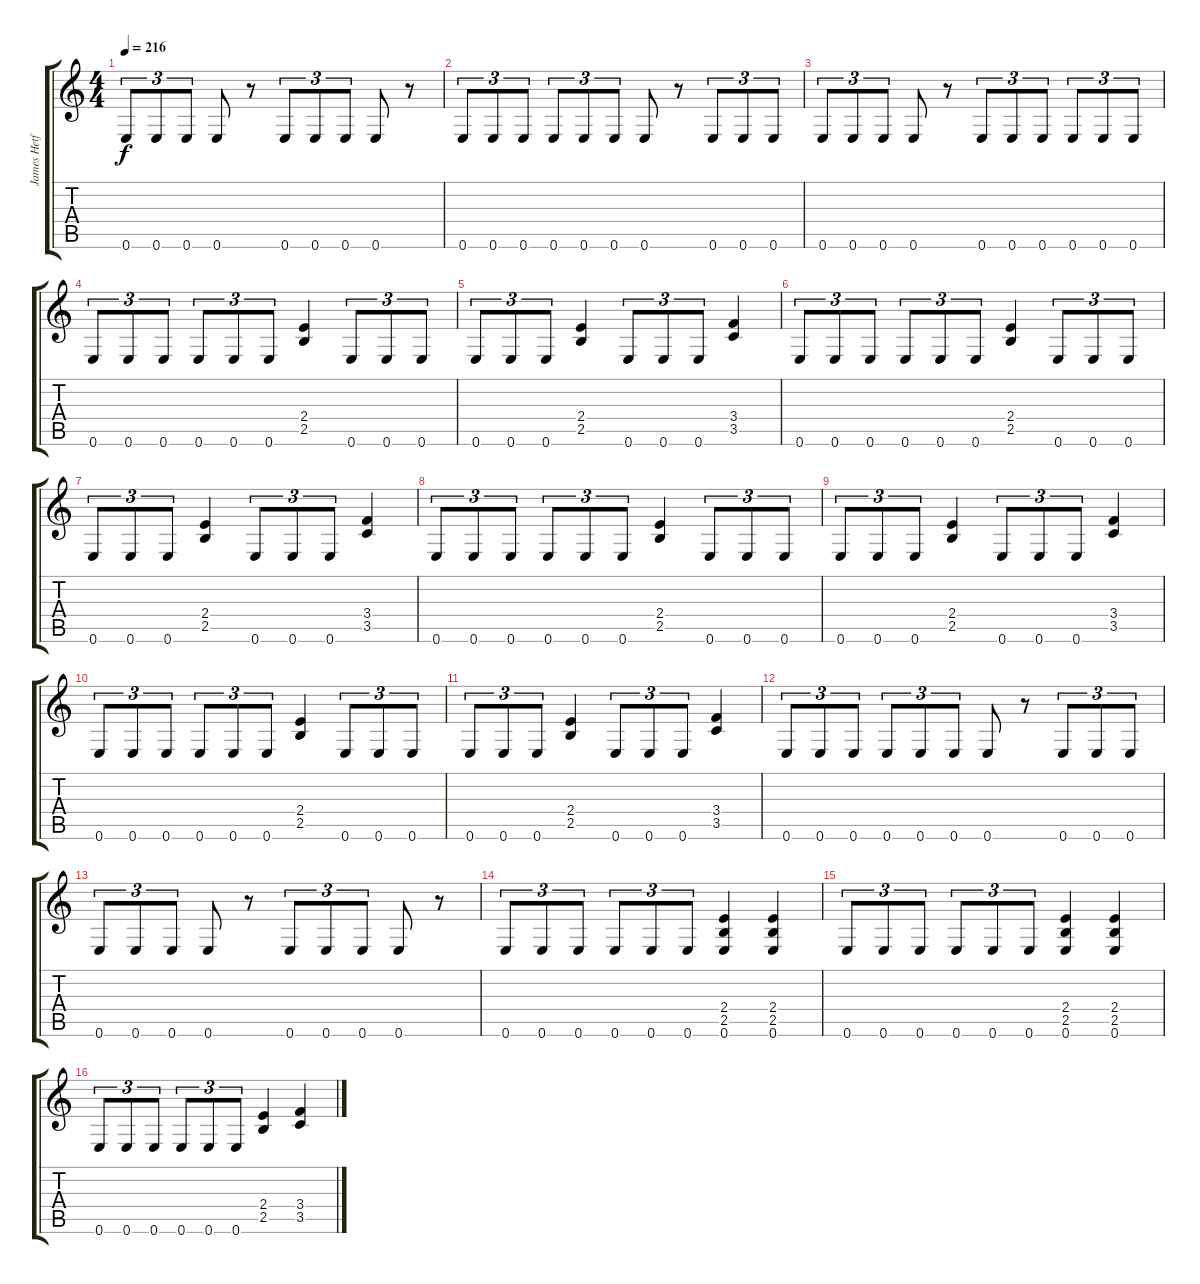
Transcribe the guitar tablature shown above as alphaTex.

\track ("James Hetfield" "James Hetf") {instrument acousticguitarsteel}
\staff {score tabs}
\tuning (E4 B3 G3 D3 A2 E2) {hide}
\ts (4 4)
\tempo 216
\clef g2
\ks c
0.6.8{tu (3 2) dy f} 0.6.8{tu (3 2)} 0.6.8{tu (3 2)} 0.6.8 r.8 0.6.8{tu (3 2)} 0.6.8{tu (3 2)} 0.6.8{tu (3 2)} 0.6.8 r.8 |
0.6.8{tu (3 2)} 0.6.8{tu (3 2)} 0.6.8{tu (3 2)} 0.6.8{tu (3 2)} 0.6.8{tu (3 2)} 0.6.8{tu (3 2)} 0.6.8 r.8 0.6.8{tu (3 2)} 0.6.8{tu (3 2)} 0.6.8{tu (3 2)} |
0.6.8{tu (3 2)} 0.6.8{tu (3 2)} 0.6.8{tu (3 2)} 0.6.8 r.8 0.6.8{tu (3 2)} 0.6.8{tu (3 2)} 0.6.8{tu (3 2)} 0.6.8{tu (3 2)} 0.6.8{tu (3 2)} 0.6.8{tu (3 2)} |
0.6.8{tu (3 2)} 0.6.8{tu (3 2)} 0.6.8{tu (3 2)} 0.6.8{tu (3 2)} 0.6.8{tu (3 2)} 0.6.8{tu (3 2)} (2.4 2.5).4 0.6.8{tu (3 2)} 0.6.8{tu (3 2)} 0.6.8{tu (3 2)} |
0.6.8{tu (3 2)} 0.6.8{tu (3 2)} 0.6.8{tu (3 2)} (2.4 2.5).4 0.6.8{tu (3 2)} 0.6.8{tu (3 2)} 0.6.8{tu (3 2)} (3.4 3.5).4 |
0.6.8{tu (3 2)} 0.6.8{tu (3 2)} 0.6.8{tu (3 2)} 0.6.8{tu (3 2)} 0.6.8{tu (3 2)} 0.6.8{tu (3 2)} (2.4 2.5).4 0.6.8{tu (3 2)} 0.6.8{tu (3 2)} 0.6.8{tu (3 2)} |
0.6.8{tu (3 2)} 0.6.8{tu (3 2)} 0.6.8{tu (3 2)} (2.4 2.5).4 0.6.8{tu (3 2)} 0.6.8{tu (3 2)} 0.6.8{tu (3 2)} (3.4 3.5).4 |
0.6.8{tu (3 2)} 0.6.8{tu (3 2)} 0.6.8{tu (3 2)} 0.6.8{tu (3 2)} 0.6.8{tu (3 2)} 0.6.8{tu (3 2)} (2.4 2.5).4 0.6.8{tu (3 2)} 0.6.8{tu (3 2)} 0.6.8{tu (3 2)} |
0.6.8{tu (3 2)} 0.6.8{tu (3 2)} 0.6.8{tu (3 2)} (2.4 2.5).4 0.6.8{tu (3 2)} 0.6.8{tu (3 2)} 0.6.8{tu (3 2)} (3.4 3.5).4 |
0.6.8{tu (3 2)} 0.6.8{tu (3 2)} 0.6.8{tu (3 2)} 0.6.8{tu (3 2)} 0.6.8{tu (3 2)} 0.6.8{tu (3 2)} (2.4 2.5).4 0.6.8{tu (3 2)} 0.6.8{tu (3 2)} 0.6.8{tu (3 2)} |
0.6.8{tu (3 2)} 0.6.8{tu (3 2)} 0.6.8{tu (3 2)} (2.4 2.5).4 0.6.8{tu (3 2)} 0.6.8{tu (3 2)} 0.6.8{tu (3 2)} (3.4 3.5).4 |
0.6.8{tu (3 2)} 0.6.8{tu (3 2)} 0.6.8{tu (3 2)} 0.6.8{tu (3 2)} 0.6.8{tu (3 2)} 0.6.8{tu (3 2)} 0.6.8 r.8 0.6.8{tu (3 2)} 0.6.8{tu (3 2)} 0.6.8{tu (3 2)} |
0.6.8{tu (3 2)} 0.6.8{tu (3 2)} 0.6.8{tu (3 2)} 0.6.8 r.8 0.6.8{tu (3 2)} 0.6.8{tu (3 2)} 0.6.8{tu (3 2)} 0.6.8 r.8 |
0.6.8{tu (3 2)} 0.6.8{tu (3 2)} 0.6.8{tu (3 2)} 0.6.8{tu (3 2)} 0.6.8{tu (3 2)} 0.6.8{tu (3 2)} (2.4 2.5 0.6).4 (2.4 2.5 0.6).4 |
0.6.8{tu (3 2)} 0.6.8{tu (3 2)} 0.6.8{tu (3 2)} 0.6.8{tu (3 2)} 0.6.8{tu (3 2)} 0.6.8{tu (3 2)} (2.4 2.5 0.6).4 (2.4 2.5 0.6).4 |
0.6.8{tu (3 2)} 0.6.8{tu (3 2)} 0.6.8{tu (3 2)} 0.6.8{tu (3 2)} 0.6.8{tu (3 2)} 0.6.8{tu (3 2)} (2.4 2.5).4 (3.4 3.5).4
